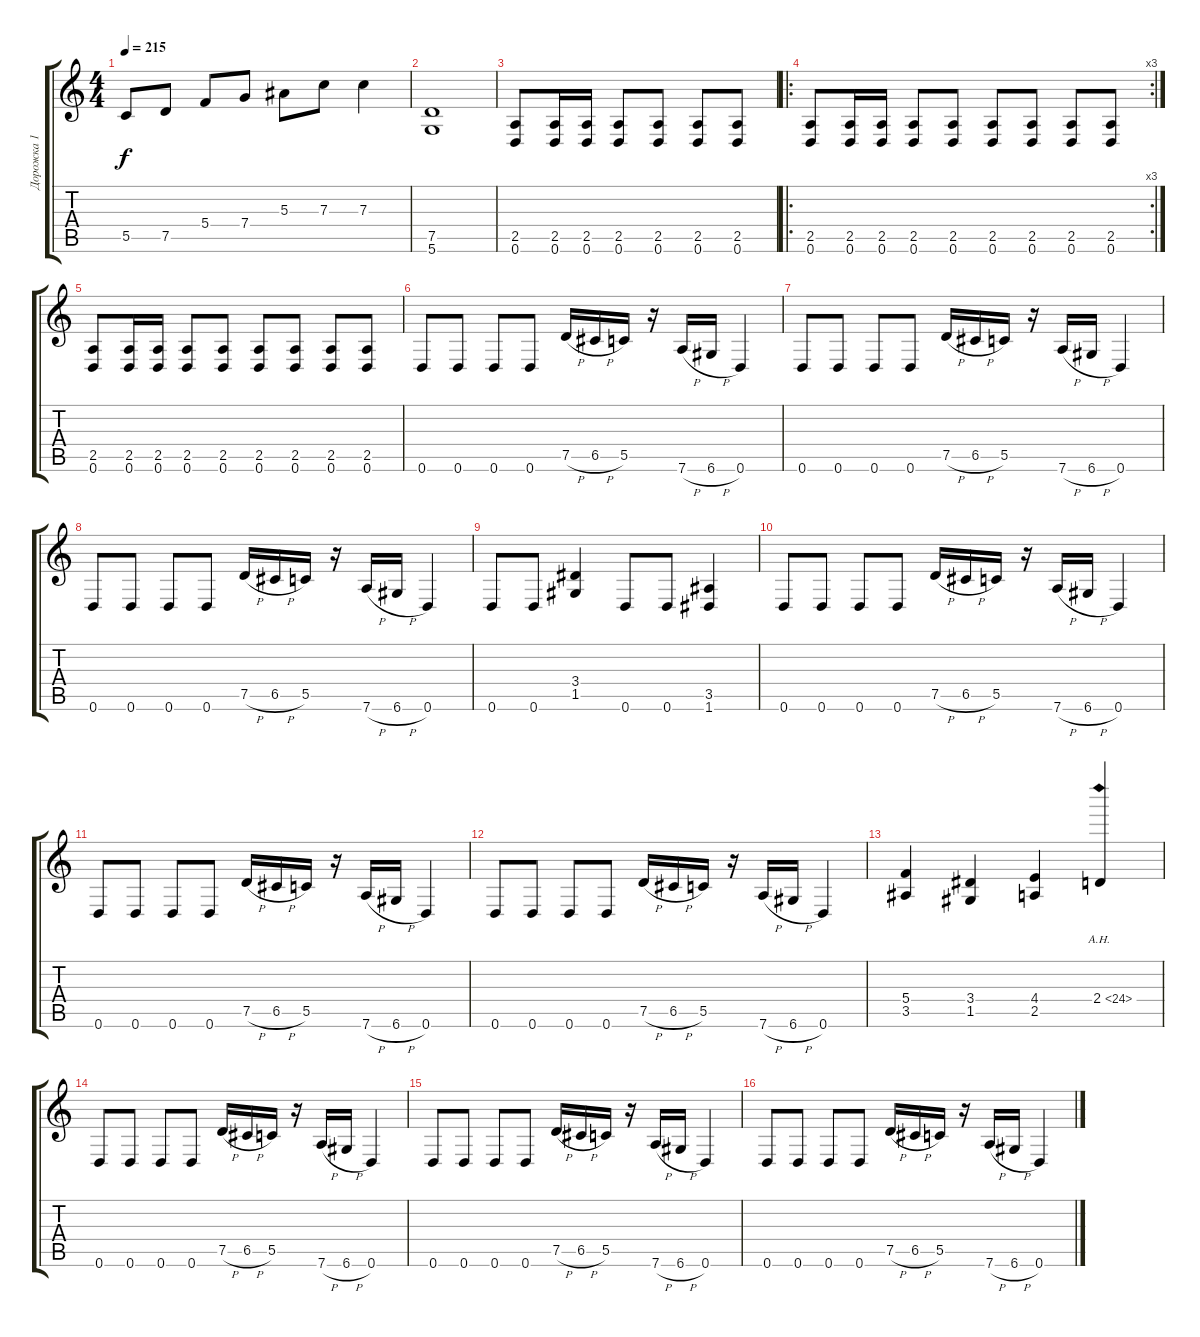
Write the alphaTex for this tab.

\track ("Дорожка 1" "Дорожка 1") {instrument distortionguitar}
\staff {score tabs}
\tuning (D4 A3 F3 C3 G2 D2) {hide}
\ts (4 4)
\tempo 215
\clef g2
\ks c
5.5.8{dy f} 7.5.8 5.4.8 7.4.8 5.3.8 7.3.8 7.3.4 |
(7.5 5.6).1 |
(2.5 0.6).8 (2.5 0.6).16 (2.5 0.6).16 (2.5 0.6).8 (2.5 0.6).8 (2.5 0.6).8 (2.5 0.6).8 |
\ro
\rc 3
(2.5 0.6).8 (2.5 0.6).16 (2.5 0.6).16 (2.5 0.6).8 (2.5 0.6).8 (2.5 0.6).8 (2.5 0.6).8 (2.5 0.6).8 (2.5 0.6).8 |
(2.5 0.6).8 (2.5 0.6).16 (2.5 0.6).16 (2.5 0.6).8 (2.5 0.6).8 (2.5 0.6).8 (2.5 0.6).8 (2.5 0.6).8 (2.5 0.6).8 |
0.6.8 0.6.8 0.6.8 0.6.8 7.5{h}.16 6.5{h}.16 5.5.16 r.16 7.6{h}.16 6.6{h}.16 0.6.4 |
0.6.8 0.6.8 0.6.8 0.6.8 7.5{h}.16 6.5{h}.16 5.5.16 r.16 7.6{h}.16 6.6{h}.16 0.6.4 |
0.6.8 0.6.8 0.6.8 0.6.8 7.5{h}.16 6.5{h}.16 5.5.16 r.16 7.6{h}.16 6.6{h}.16 0.6.4 |
0.6.8 0.6.8 (3.4 1.5).4 0.6.8 0.6.8 (3.5 1.6).4 |
0.6.8 0.6.8 0.6.8 0.6.8 7.5{h}.16 6.5{h}.16 5.5.16 r.16 7.6{h}.16 6.6{h}.16 0.6.4 |
0.6.8 0.6.8 0.6.8 0.6.8 7.5{h}.16 6.5{h}.16 5.5.16 r.16 7.6{h}.16 6.6{h}.16 0.6.4 |
0.6.8 0.6.8 0.6.8 0.6.8 7.5{h}.16 6.5{h}.16 5.5.16 r.16 7.6{h}.16 6.6{h}.16 0.6.4 |
(5.4 3.5).4 (3.4 1.5).4 (4.4 2.5).4 2.4{ah 22}.4 |
0.6.8 0.6.8 0.6.8 0.6.8 7.5{h}.16 6.5{h}.16 5.5.16 r.16 7.6{h}.16 6.6{h}.16 0.6.4 |
0.6.8 0.6.8 0.6.8 0.6.8 7.5{h}.16 6.5{h}.16 5.5.16 r.16 7.6{h}.16 6.6{h}.16 0.6.4 |
0.6.8 0.6.8 0.6.8 0.6.8 7.5{h}.16 6.5{h}.16 5.5.16 r.16 7.6{h}.16 6.6{h}.16 0.6.4
